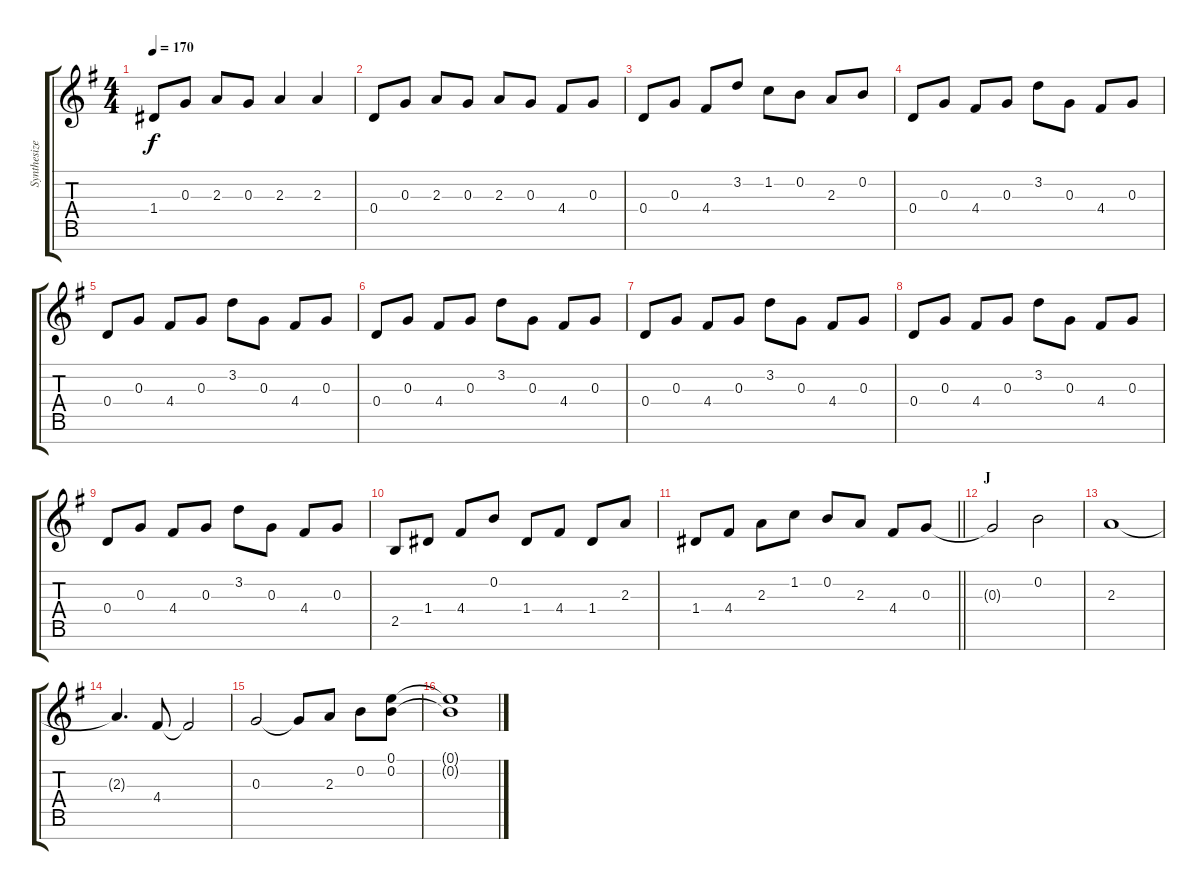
\track ("Synthesizer I" "Synthesize") {instrument fx5brightness}
\staff {score tabs}
\tuning (E5 B4 G4 D4 A3 E3 B2) {hide}
\ts (4 4)
\tempo 170
\clef g2
\ks g
1.4.8{dy f} 0.3.8 2.3.8 0.3.8 2.3.4 2.3.4 |
0.4.8 0.3.8 2.3.8 0.3.8 2.3.8 0.3.8 4.4.8 0.3.8 |
0.4.8 0.3.8 4.4.8 3.2.8 1.2.8 0.2.8 2.3.8 0.2.8 |
0.4.8 0.3.8 4.4.8 0.3.8 3.2.8 0.3.8 4.4.8 0.3.8 |
0.4.8 0.3.8 4.4.8 0.3.8 3.2.8 0.3.8 4.4.8 0.3.8 |
0.4.8 0.3.8 4.4.8 0.3.8 3.2.8 0.3.8 4.4.8 0.3.8 |
0.4.8 0.3.8 4.4.8 0.3.8 3.2.8 0.3.8 4.4.8 0.3.8 |
0.4.8 0.3.8 4.4.8 0.3.8 3.2.8 0.3.8 4.4.8 0.3.8 |
0.4.8 0.3.8 4.4.8 0.3.8 3.2.8 0.3.8 4.4.8 0.3.8 |
2.5.8 1.4.8 4.4.8 0.2.8 1.4.8 4.4.8 1.4.8 2.3.8 |
\barLineRight lightlight
1.4.8 4.4.8 2.3.8 1.2.8 0.2.8 2.3.8 4.4.8 0.3.8 |
\section ("" "J")
0.3{t}.2 0.2.2 |
2.3.1 |
2.3{t}.4{d} 4.4.8 4.4{t}.2 |
0.3.2 0.3{t}.8 2.3.8 0.2.8 (0.1 0.2).8 |
(0.1{t} 0.2{t}).1
